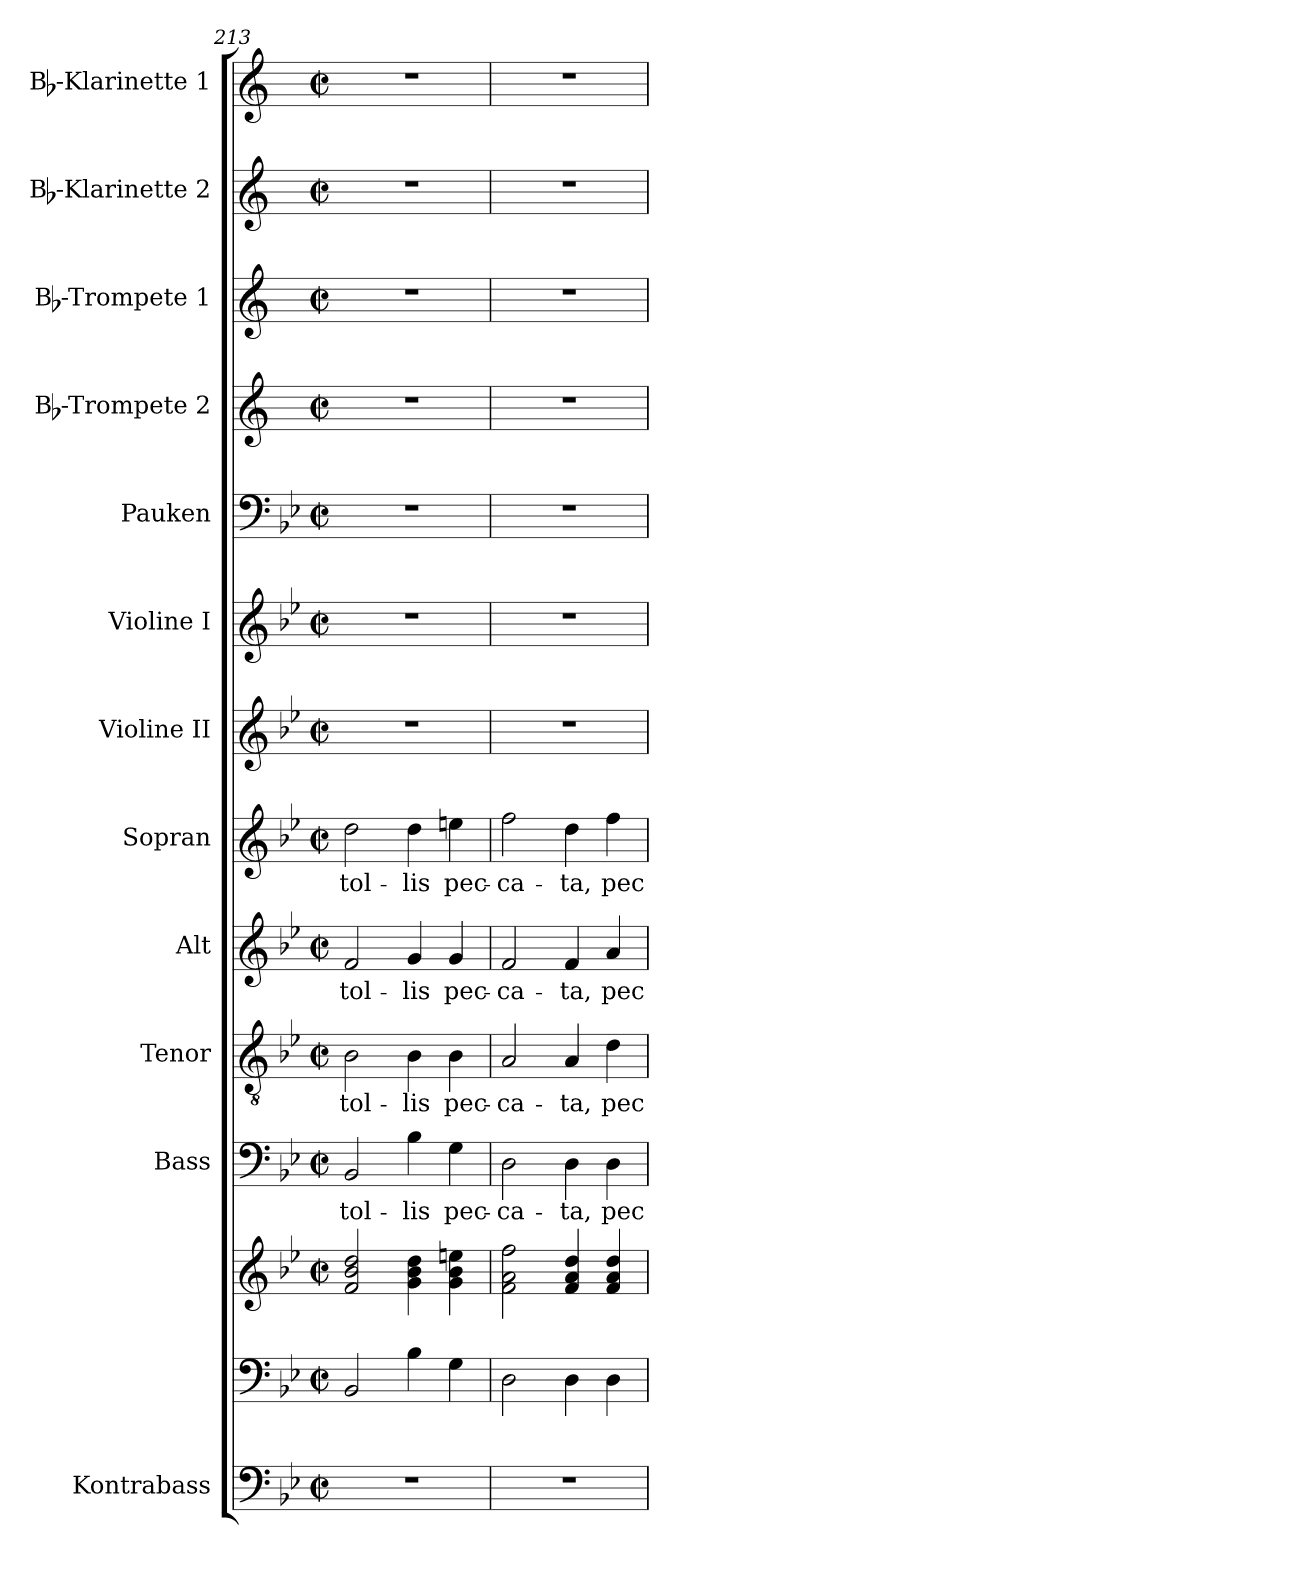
**kern	**kern	**kern	**kern	**text	**kern	**text	**kern	**text	**kern	**text	**kern	**kern	**kern	**kern	**kern	**kern	**kern
*part13	*part12	*part12	*part11	*part11	*part10	*part10	*part9	*part9	*part8	*part8	*part7	*part6	*part5	*part4	*part3	*part2	*part1
*staff14	*staff13	*staff12	*staff11	*staff11	*staff10	*staff10	*staff9	*staff9	*staff8	*staff8	*staff7	*staff6	*staff5	*staff4	*staff3	*staff2	*staff1
*I"Kontrabass	*	*	*I"Bass	*	*I"Tenor	*	*I"Alt	*	*I"Sopran	*	*I"Violine II	*I"Violine I	*I"Pauken	*I"Bb-Trompete 2	*I"Bb-Trompete 1	*I"Bb-Klarinette 2	*I"Bb-Klarinette 1
*I'Kb.	*	*	*I'B.	*	*I'T.	*	*I'A.	*	*I'S.	*	*I'Vl. II	*I'Vl. I	*I'Pk.	*I'Bb Trp. 2	*I'Bb Trp. 1	*I'Bb Kl. 2	*I'Bb Kl. 1
*clefF4	*clefF4	*clefG2	*clefF4	*	*clefGv2	*	*clefG2	*	*clefG2	*	*clefG2	*clefG2	*clefF4	*clefG2	*clefG2	*clefG2	*clefG2
*ITrd7c12	*	*	*	*	*	*	*	*	*	*	*	*	*	*ITrd1c2	*ITrd1c2	*ITrd1c2	*ITrd1c2
*k[b-e-]	*k[b-e-]	*k[b-e-]	*k[b-e-]	*	*k[b-e-]	*	*k[b-e-]	*	*k[b-e-]	*	*k[b-e-]	*k[b-e-]	*k[b-e-]	*k[b-e-]	*k[b-e-]	*k[b-e-]	*k[b-e-]
*B-:	*B-:	*B-:	*B-:	*	*B-:	*	*B-:	*	*B-:	*	*B-:	*B-:	*B-:	*B-:	*B-:	*B-:	*B-:
*M2/2	*M2/2	*M2/2	*M2/2	*	*M2/2	*	*M2/2	*	*M2/2	*	*M2/2	*M2/2	*M2/2	*M2/2	*M2/2	*M2/2	*M2/2
*met(c|)	*met(c|)	*met(c|)	*met(c|)	*	*met(c|)	*	*met(c|)	*	*met(c|)	*	*met(c|)	*met(c|)	*met(c|)	*met(c|)	*met(c|)	*met(c|)	*met(c|)
=213	=213	=213	=213	=213	=213	=213	=213	=213	=213	=213	=213	=213	=213	=213	=213	=213	=213
!	!	!	!	!LO:LY:b	!	!LO:LY:b	!	!LO:LY:b	!	!LO:LY:b	!	!	!	!	!	!	!
1r	2BB-/	2f/ 2b-/ 2dd/	2BB-/	tol-	2B-\	tol-	2f/	tol-	2dd\	tol-	1r	1r	1r	1r	1r	1r	1r
!	!	!	!	!LO:LY:b	!	!LO:LY:b	!	!LO:LY:b	!	!LO:LY:b	!	!	!	!	!	!	!
.	4B-\	4g\ 4b-\ 4dd\	4B-\	-lis	4B-\	-lis	4g/	-lis	4dd\	-lis	.	.	.	.	.	.	.
!	!	!	!	!LO:LY:b	!	!LO:LY:b	!	!LO:LY:b	!	!LO:LY:b	!	!	!	!	!	!	!
.	4G\	4g\ 4b-\ 4een\	4G\	pec-	4B-\	pec-	4g/	pec-	4een\	pec-	.	.	.	.	.	.	.
=214	=214	=214	=214	=214	=214	=214	=214	=214	=214	=214	=214	=214	=214	=214	=214	=214	=214
!	!	!	!	!LO:LY:b	!	!LO:LY:b	!	!LO:LY:b	!	!LO:LY:b	!	!	!	!	!	!	!
1r	2D\	2f\ 2a\ 2ff\	2D\	-ca-	2A/	-ca-	2f/	-ca-	2ff\	-ca-	1r	1r	1r	1r	1r	1r	1r
!	!	!	!	!LO:LY:b	!	!LO:LY:b	!	!LO:LY:b	!	!LO:LY:b	!	!	!	!	!	!	!
.	4D\	4f/ 4a/ 4dd/	4D\	-ta,	4A/	-ta,	4f/	-ta,	4dd\	-ta,	.	.	.	.	.	.	.
!	!	!	!	!LO:LY:b	!	!LO:LY:b	!	!LO:LY:b	!	!LO:LY:b	!	!	!	!	!	!	!
.	4D\	4f/ 4a/ 4dd/	4D\	pec-	4d\	pec-	4a/	pec-	4ff\	pec-	.	.	.	.	.	.	.
=	=	=	=	=	=	=	=	=	=	=	=	=	=	=	=	=	=
*-	*-	*-	*-	*-	*-	*-	*-	*-	*-	*-	*-	*-	*-	*-	*-	*-	*-
